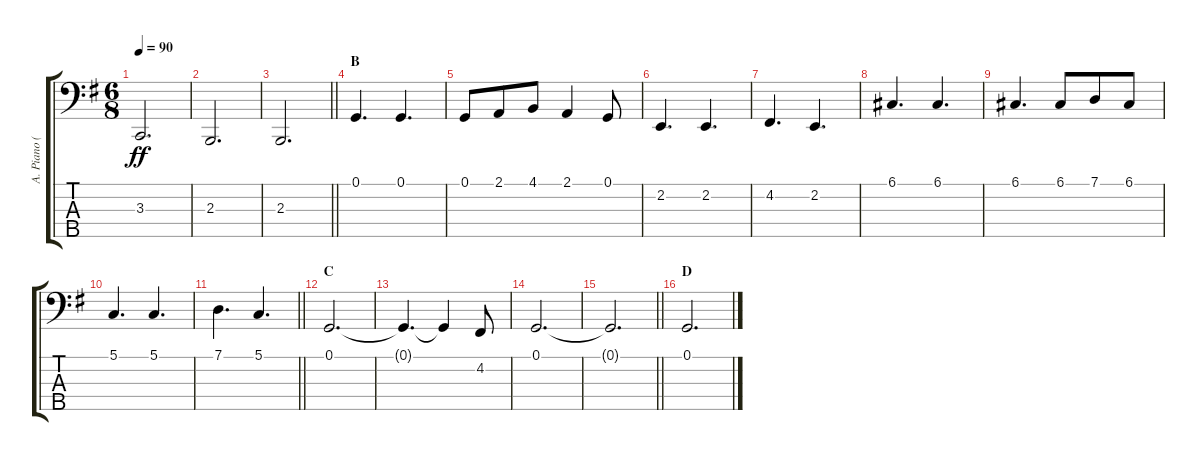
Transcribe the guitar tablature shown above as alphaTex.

\track ("A. Piano (Left Hand)" "A. Piano (") {instrument acousticgrandpiano}
\staff {score tabs}
\tuning (G2 D2 A1 E1 B0) {hide}
\ts (6 8)
\tempo 90
\clef f4
\ks g
3.3.2{d dy ff} |
2.3.2{d} |
\barLineRight lightlight
2.3.2{d} |
\section ("" "B")
0.1.4{d} 0.1.4{d} |
0.1.8 2.1.8 4.1.8 2.1.4 0.1.8 |
2.2.4{d} 2.2.4{d} |
4.2.4{d} 2.2.4{d} |
6.1.4{d} 6.1.4{d} |
6.1.4{d} 6.1.8 7.1.8 6.1.8 |
5.1.4{d} 5.1.4{d} |
\barLineRight lightlight
7.1.4{d} 5.1.4{d} |
\section ("" "C")
0.1.2{d} |
0.1{t}.4{d} 0.1{t}.4 4.2.8 |
0.1.2{d} |
\barLineRight lightlight
0.1{t}.2{d} |
\section ("" "D")
0.1.2{d}
